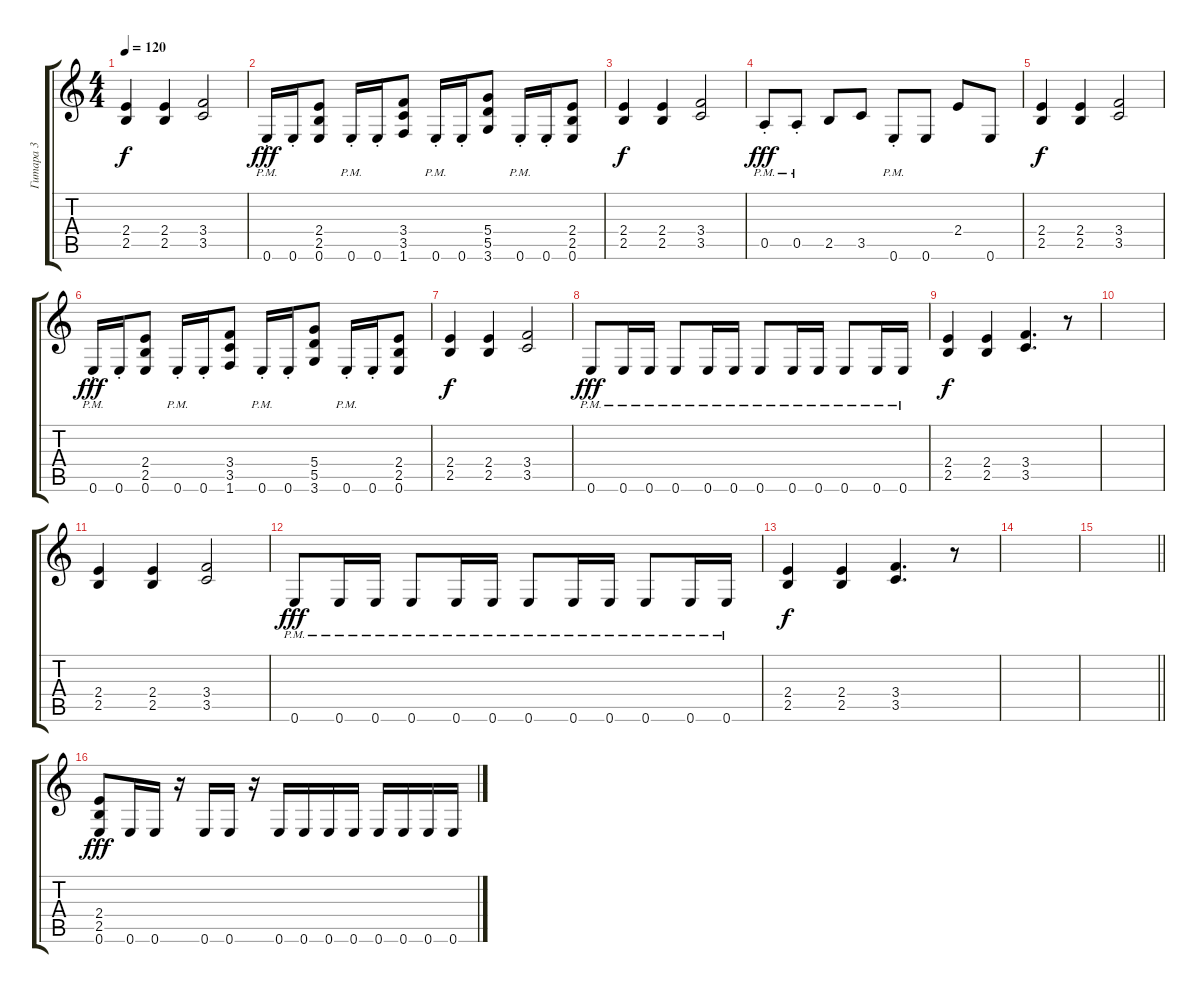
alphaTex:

\track ("Гитара 3" "Гитара 3") {instrument distortionguitar}
\staff {score tabs}
\tuning (E4 B3 G3 D3 A2 E2) {hide}
\ts (4 4)
\tempo 120
\clef g2
\ks c
(2.4 2.5).4{dy f} (2.4 2.5).4 (3.4 3.5).2 |
0.6{pm st}.16{dy fff} 0.6{st}.16 (2.4 2.5 0.6).8 0.6{pm st}.16 0.6{st}.16 (3.4 3.5 1.6).8 0.6{pm st}.16 0.6{st}.16 (5.4 5.5 3.6).8 0.6{pm st}.16 0.6{st}.16 (2.4 2.5 0.6).8 |
(2.4 2.5).4{dy f} (2.4 2.5).4 (3.4 3.5).2 |
0.5{pm st}.8{dy fff} 0.5{pm st}.8 2.5.8 3.5.8 0.6{pm st}.8 0.6.8 2.4.8 0.6.8 |
(2.4 2.5).4{dy f} (2.4 2.5).4 (3.4 3.5).2 |
0.6{pm st}.16{dy fff} 0.6{st}.16 (2.4 2.5 0.6).8 0.6{pm st}.16 0.6{st}.16 (3.4 3.5 1.6).8 0.6{pm st}.16 0.6{st}.16 (5.4 5.5 3.6).8 0.6{pm st}.16 0.6{st}.16 (2.4 2.5 0.6).8 |
(2.4 2.5).4{dy f} (2.4 2.5).4 (3.4 3.5).2 |
0.6{pm}.8{dy fff} 0.6{pm}.16 0.6{pm}.16 0.6{pm}.8 0.6{pm}.16 0.6{pm}.16 0.6{pm}.8 0.6{pm}.16 0.6{pm}.16 0.6{pm}.8 0.6{pm}.16 0.6{pm}.16 |
(2.4 2.5).4{dy f} (2.4 2.5).4 (3.4 3.5).4{d} r.8 |
|
(2.4 2.5).4 (2.4 2.5).4 (3.4 3.5).2 |
0.6{pm}.8{dy fff} 0.6{pm}.16 0.6{pm}.16 0.6{pm}.8 0.6{pm}.16 0.6{pm}.16 0.6{pm}.8 0.6{pm}.16 0.6{pm}.16 0.6{pm}.8 0.6{pm}.16 0.6{pm}.16 |
(2.4 2.5).4{dy f} (2.4 2.5).4 (3.4 3.5).4{d} r.8 |
|
\barLineRight lightlight
|
(2.4 2.5 0.6).8{dy fff} 0.6.16 0.6.16 r.16 0.6.16 0.6.16 r.16 0.6.16 0.6.16 0.6.16 0.6.16 0.6.16 0.6.16 0.6.16 0.6.16
